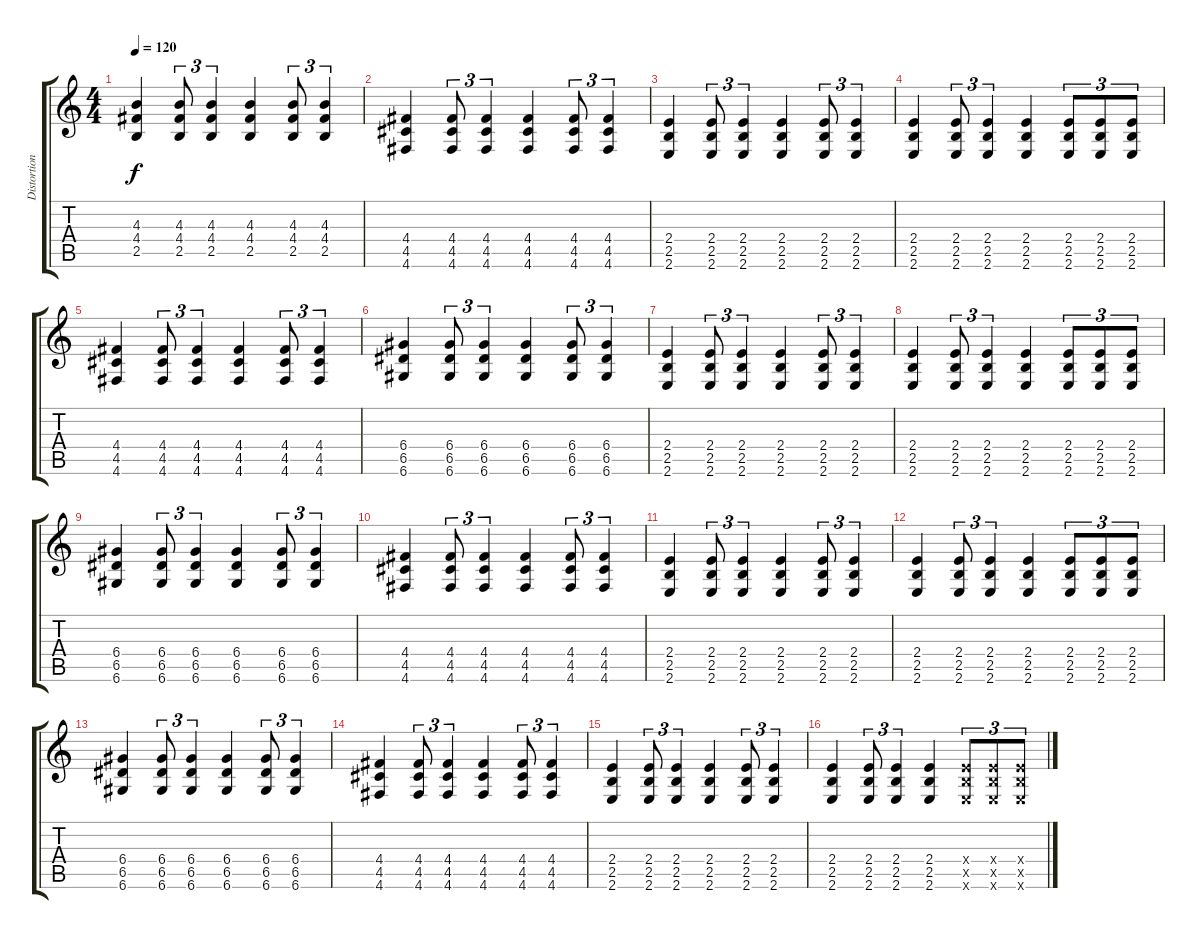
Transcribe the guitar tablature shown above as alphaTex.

\track ("Distortion Guitar" "Distortion") {instrument overdrivenguitar}
\staff {score tabs}
\tuning (E4 B3 G3 D3 A2 D2) {hide}
\ts (4 4)
\tempo 120
\clef g2
\ks c
(4.3 4.4 2.5).4{dy f} (4.3 4.4 2.5).8{tu (3 2)} (4.3 4.4 2.5).4{tu (3 2)} (4.3 4.4 2.5).4 (4.3 4.4 2.5).8{tu (3 2)} (4.3 4.4 2.5).4{tu (3 2)} |
(4.4 4.5 4.6).4 (4.4 4.5 4.6).8{tu (3 2)} (4.4 4.5 4.6).4{tu (3 2)} (4.4 4.5 4.6).4 (4.4 4.5 4.6).8{tu (3 2)} (4.4 4.5 4.6).4{tu (3 2)} |
(2.4 2.5 2.6).4 (2.4 2.5 2.6).8{tu (3 2)} (2.4 2.5 2.6).4{tu (3 2)} (2.4 2.5 2.6).4 (2.4 2.5 2.6).8{tu (3 2)} (2.4 2.5 2.6).4{tu (3 2)} |
(2.4 2.5 2.6).4 (2.4 2.5 2.6).8{tu (3 2)} (2.4 2.5 2.6).4{tu (3 2)} (2.4 2.5 2.6).4 (2.4 2.5 2.6).8{tu (3 2)} (2.4 2.5 2.6).8{tu (3 2)} (2.4 2.5 2.6).8{tu (3 2)} |
(4.4 4.5 4.6).4 (4.4 4.5 4.6).8{tu (3 2)} (4.4 4.5 4.6).4{tu (3 2)} (4.4 4.5 4.6).4 (4.4 4.5 4.6).8{tu (3 2)} (4.4 4.5 4.6).4{tu (3 2)} |
(6.4 6.5 6.6).4 (6.4 6.5 6.6).8{tu (3 2)} (6.4 6.5 6.6).4{tu (3 2)} (6.4 6.5 6.6).4 (6.4 6.5 6.6).8{tu (3 2)} (6.4 6.5 6.6).4{tu (3 2)} |
(2.4 2.5 2.6).4 (2.4 2.5 2.6).8{tu (3 2)} (2.4 2.5 2.6).4{tu (3 2)} (2.4 2.5 2.6).4 (2.4 2.5 2.6).8{tu (3 2)} (2.4 2.5 2.6).4{tu (3 2)} |
(2.4 2.5 2.6).4 (2.4 2.5 2.6).8{tu (3 2)} (2.4 2.5 2.6).4{tu (3 2)} (2.4 2.5 2.6).4 (2.4 2.5 2.6).8{tu (3 2)} (2.4 2.5 2.6).8{tu (3 2)} (2.4 2.5 2.6).8{tu (3 2)} |
(6.4 6.5 6.6).4 (6.4 6.5 6.6).8{tu (3 2)} (6.4 6.5 6.6).4{tu (3 2)} (6.4 6.5 6.6).4 (6.4 6.5 6.6).8{tu (3 2)} (6.4 6.5 6.6).4{tu (3 2)} |
(4.4 4.5 4.6).4 (4.4 4.5 4.6).8{tu (3 2)} (4.4 4.5 4.6).4{tu (3 2)} (4.4 4.5 4.6).4 (4.4 4.5 4.6).8{tu (3 2)} (4.4 4.5 4.6).4{tu (3 2)} |
(2.4 2.5 2.6).4 (2.4 2.5 2.6).8{tu (3 2)} (2.4 2.5 2.6).4{tu (3 2)} (2.4 2.5 2.6).4 (2.4 2.5 2.6).8{tu (3 2)} (2.4 2.5 2.6).4{tu (3 2)} |
(2.4 2.5 2.6).4 (2.4 2.5 2.6).8{tu (3 2)} (2.4 2.5 2.6).4{tu (3 2)} (2.4 2.5 2.6).4 (2.4 2.5 2.6).8{tu (3 2)} (2.4 2.5 2.6).8{tu (3 2)} (2.4 2.5 2.6).8{tu (3 2)} |
(6.4 6.5 6.6).4 (6.4 6.5 6.6).8{tu (3 2)} (6.4 6.5 6.6).4{tu (3 2)} (6.4 6.5 6.6).4 (6.4 6.5 6.6).8{tu (3 2)} (6.4 6.5 6.6).4{tu (3 2)} |
(4.4 4.5 4.6).4 (4.4 4.5 4.6).8{tu (3 2)} (4.4 4.5 4.6).4{tu (3 2)} (4.4 4.5 4.6).4 (4.4 4.5 4.6).8{tu (3 2)} (4.4 4.5 4.6).4{tu (3 2)} |
(2.4 2.5 2.6).4 (2.4 2.5 2.6).8{tu (3 2)} (2.4 2.5 2.6).4{tu (3 2)} (2.4 2.5 2.6).4 (2.4 2.5 2.6).8{tu (3 2)} (2.4 2.5 2.6).4{tu (3 2)} |
(2.4 2.5 2.6).4 (2.4 2.5 2.6).8{tu (3 2)} (2.4 2.5 2.6).4{tu (3 2)} (2.4 2.5 2.6).4 (2.4{x} 2.5{x} 2.6{x}).8{tu (3 2)} (2.4{x} 2.5{x} 2.6{x}).8{tu (3 2)} (2.4{x} 2.5{x} 2.6{x}).8{tu (3 2)}
